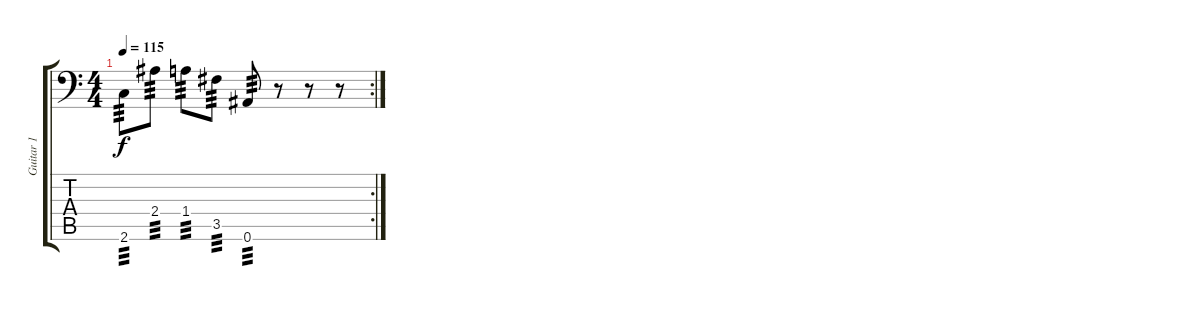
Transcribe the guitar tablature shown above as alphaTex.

\track ("Guitar 1" "Guitar 1") {instrument distortionguitar}
\staff {score tabs}
\tuning (Bb3 F3 Db3 Ab2 Eb2 Bb1) {hide}
\rc 2
\ts (4 4)
\tempo 115
\clef f4
\ks c
2.6.8{tp 3 dy f} 2.4.8{tp 3} 1.4.8{tp 3} 3.5.8{tp 3} 0.6.8{tp 3} r.8 r.8 r.8
